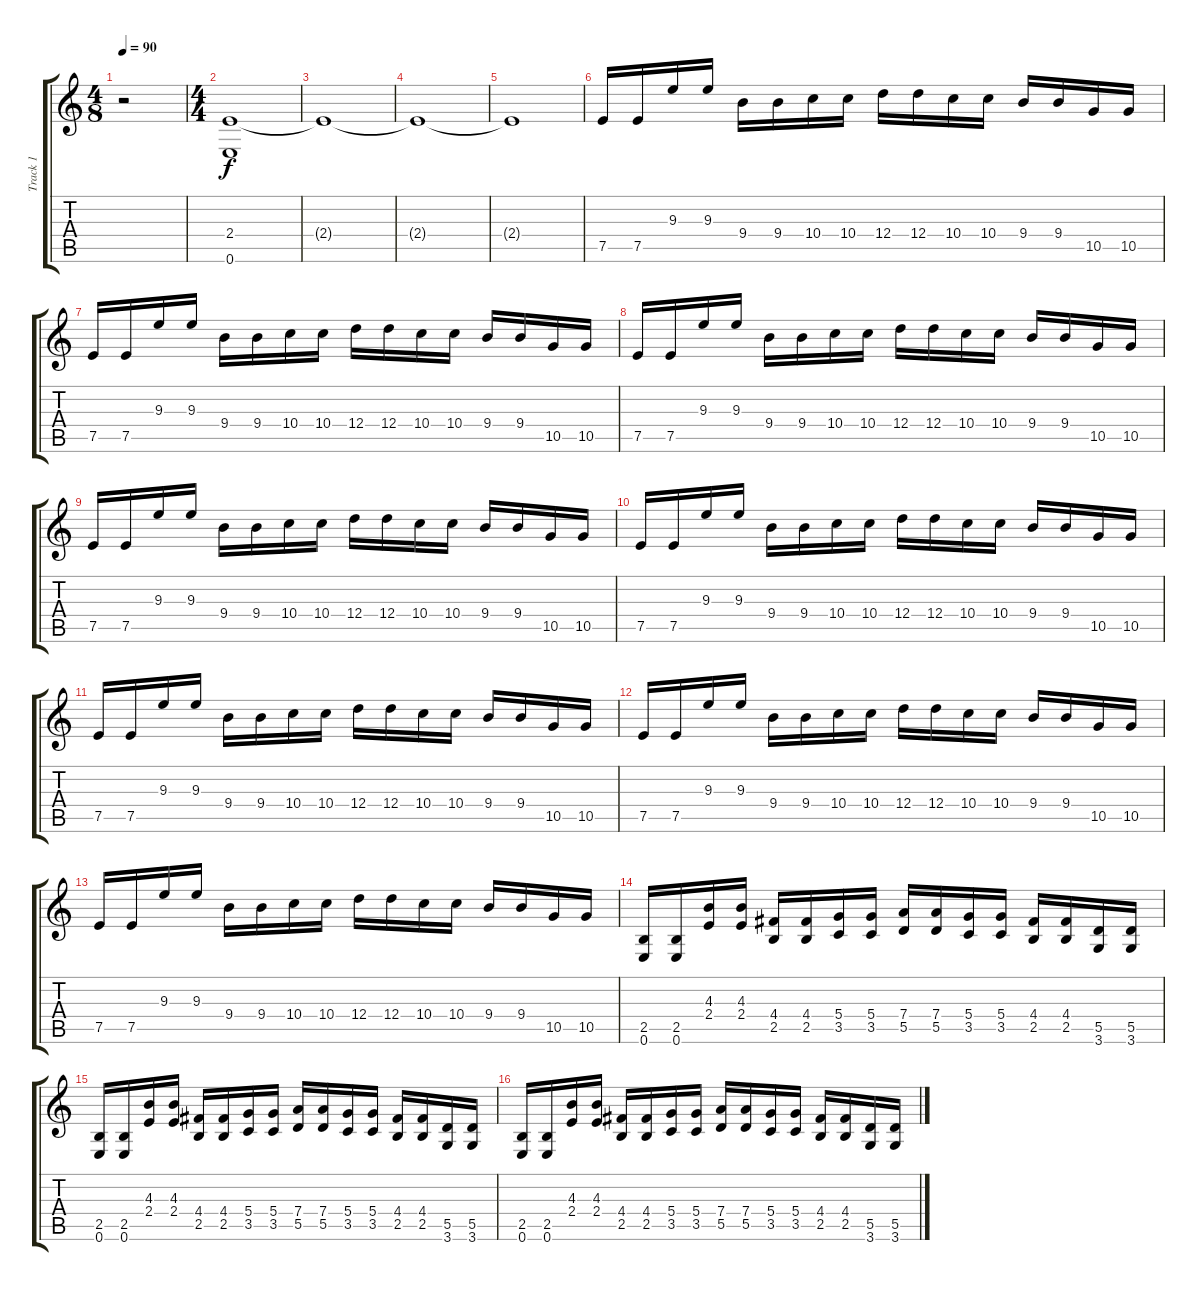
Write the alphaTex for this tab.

\track ("Track 1" "Track 1") {instrument distortionguitar}
\staff {score tabs}
\tuning (E4 B3 G3 D3 A2 E2) {hide}
\ts (4 8)
\tempo 90
\clef g2
\ks c
r.2{dy f} |
\ts (4 4)
(2.4 0.6).1 |
2.4{t}.1 |
2.4{t}.1 |
2.4{t}.1 |
7.5.16{instrument electricguitarmuted} 7.5.16 9.3.16 9.3.16 9.4.16 9.4.16 10.4.16 10.4.16 12.4.16 12.4.16 10.4.16 10.4.16 9.4.16 9.4.16 10.5.16 10.5.16 |
7.5.16 7.5.16 9.3.16 9.3.16 9.4.16 9.4.16 10.4.16 10.4.16 12.4.16 12.4.16 10.4.16 10.4.16 9.4.16 9.4.16 10.5.16 10.5.16 |
7.5.16 7.5.16 9.3.16 9.3.16 9.4.16 9.4.16 10.4.16 10.4.16 12.4.16 12.4.16 10.4.16 10.4.16 9.4.16 9.4.16 10.5.16 10.5.16 |
7.5.16 7.5.16 9.3.16 9.3.16 9.4.16 9.4.16 10.4.16 10.4.16 12.4.16 12.4.16 10.4.16 10.4.16 9.4.16 9.4.16 10.5.16 10.5.16 |
7.5.16{instrument distortionguitar} 7.5.16 9.3.16 9.3.16 9.4.16 9.4.16 10.4.16 10.4.16 12.4.16 12.4.16 10.4.16 10.4.16 9.4.16 9.4.16 10.5.16 10.5.16 |
7.5.16 7.5.16 9.3.16 9.3.16 9.4.16 9.4.16 10.4.16 10.4.16 12.4.16 12.4.16 10.4.16 10.4.16 9.4.16 9.4.16 10.5.16 10.5.16 |
7.5.16 7.5.16 9.3.16 9.3.16 9.4.16 9.4.16 10.4.16 10.4.16 12.4.16 12.4.16 10.4.16 10.4.16 9.4.16 9.4.16 10.5.16 10.5.16 |
7.5.16 7.5.16 9.3.16 9.3.16 9.4.16 9.4.16 10.4.16 10.4.16 12.4.16 12.4.16 10.4.16 10.4.16 9.4.16 9.4.16 10.5.16 10.5.16 |
(2.5 0.6).16{volume 15} (2.5 0.6).16 (4.3 2.4).16 (4.3 2.4).16 (4.4 2.5).16 (4.4 2.5).16 (5.4 3.5).16 (5.4 3.5).16 (7.4 5.5).16 (7.4 5.5).16 (5.4 3.5).16 (5.4 3.5).16 (4.4 2.5).16 (4.4 2.5).16 (5.5 3.6).16 (5.5 3.6).16 |
(2.5 0.6).16{volume 15} (2.5 0.6).16 (4.3 2.4).16 (4.3 2.4).16 (4.4 2.5).16 (4.4 2.5).16 (5.4 3.5).16 (5.4 3.5).16 (7.4 5.5).16 (7.4 5.5).16 (5.4 3.5).16 (5.4 3.5).16 (4.4 2.5).16 (4.4 2.5).16 (5.5 3.6).16 (5.5 3.6).16 |
(2.5 0.6).16{volume 15} (2.5 0.6).16 (4.3 2.4).16 (4.3 2.4).16 (4.4 2.5).16 (4.4 2.5).16 (5.4 3.5).16 (5.4 3.5).16 (7.4 5.5).16 (7.4 5.5).16 (5.4 3.5).16 (5.4 3.5).16 (4.4 2.5).16 (4.4 2.5).16 (5.5 3.6).16 (5.5 3.6).16
